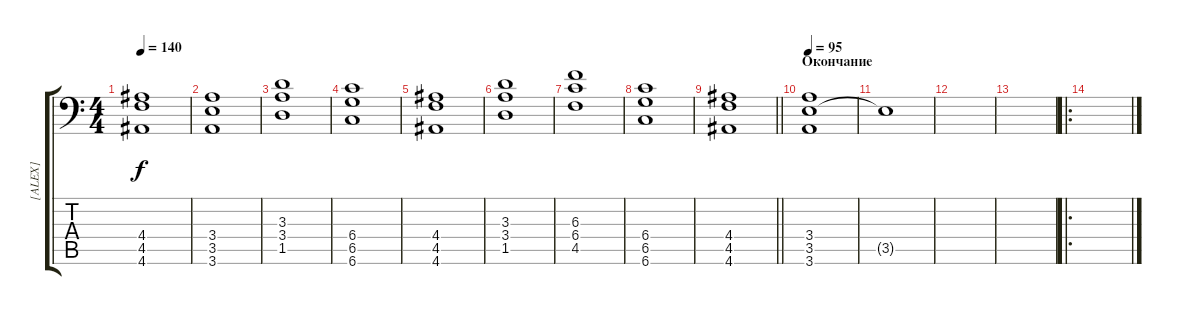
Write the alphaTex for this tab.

\track ("[ALEX]" "[ALEX]") {instrument distortionguitar}
\staff {score tabs}
\tuning (Ab3 Eb3 B2 Gb2 Db2 Gb1) {hide}
\ts (4 4)
\tempo 140
\clef f4
\ks c
(4.4 4.5 4.6).1{dy f} |
(3.4 3.5 3.6).1 |
(3.3 3.4 1.5).1 |
(6.4 6.5 6.6).1 |
(4.4 4.5 4.6).1 |
(3.3 3.4 1.5).1 |
(6.3 6.4 4.5).1 |
(6.4 6.5 6.6).1 |
\barLineRight lightlight
(4.4 4.5 4.6).1 |
\section ("" "Окончание")
\tempo 95
(3.4 3.5 3.6).1 |
3.5{t}.1 |
|
|
\ro
